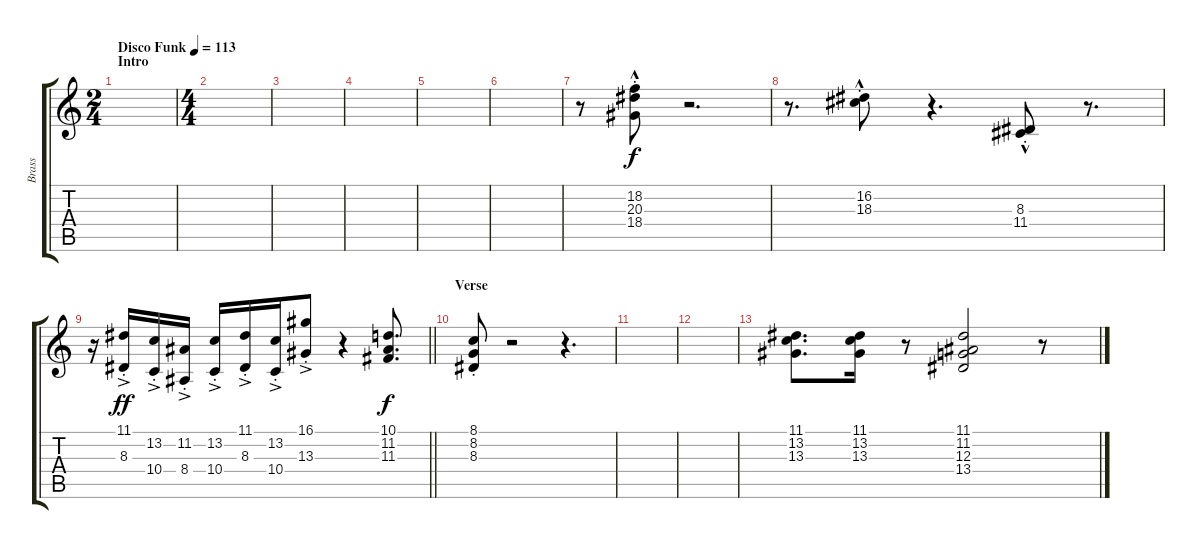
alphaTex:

\track ("Brass" "Brass") {instrument brasssection}
\staff {score tabs}
\tuning (E4 B3 G3 D3 A2 E2) {hide}
\ts (2 4)
\section ("" "Intro")
\tempo (113 "Disco Funk")
\clef g2
\ks c
|
\ts (4 4)
|
|
|
|
|
r.8 (18.2{hac st} 20.3{st} 18.4{st}).8 r.2{d} |
r.8{d} (16.2{hac st} 18.3{st}).8 r.4{d} (8.3{hac st} 11.4{st}).8 r.8{d} |
\barLineRight lightlight
r.16 (11.1{ac st} 8.3{ac st}).16{dy ff} (13.2{ac st} 10.4{ac st}).16 (11.2{ac st} 8.4{ac st}).16 (13.2{ac st} 10.4{ac st}).16 (11.1{ac st} 8.3{ac st}).16 (13.2{ac st} 10.4{ac st}).16 (16.1{ac st} 13.3{ac st}).8 r.4 (10.1 11.2 11.3).8{d dy f} |
\section ("" "Verse")
(8.1{st} 8.2{st} 8.3{st}).8 r.2 r.4{d} |
|
|
(11.1 13.2 13.3).8{d} (11.1 13.2 13.3).16 r.8 (11.1 11.2 12.3 13.4).2 r.8
